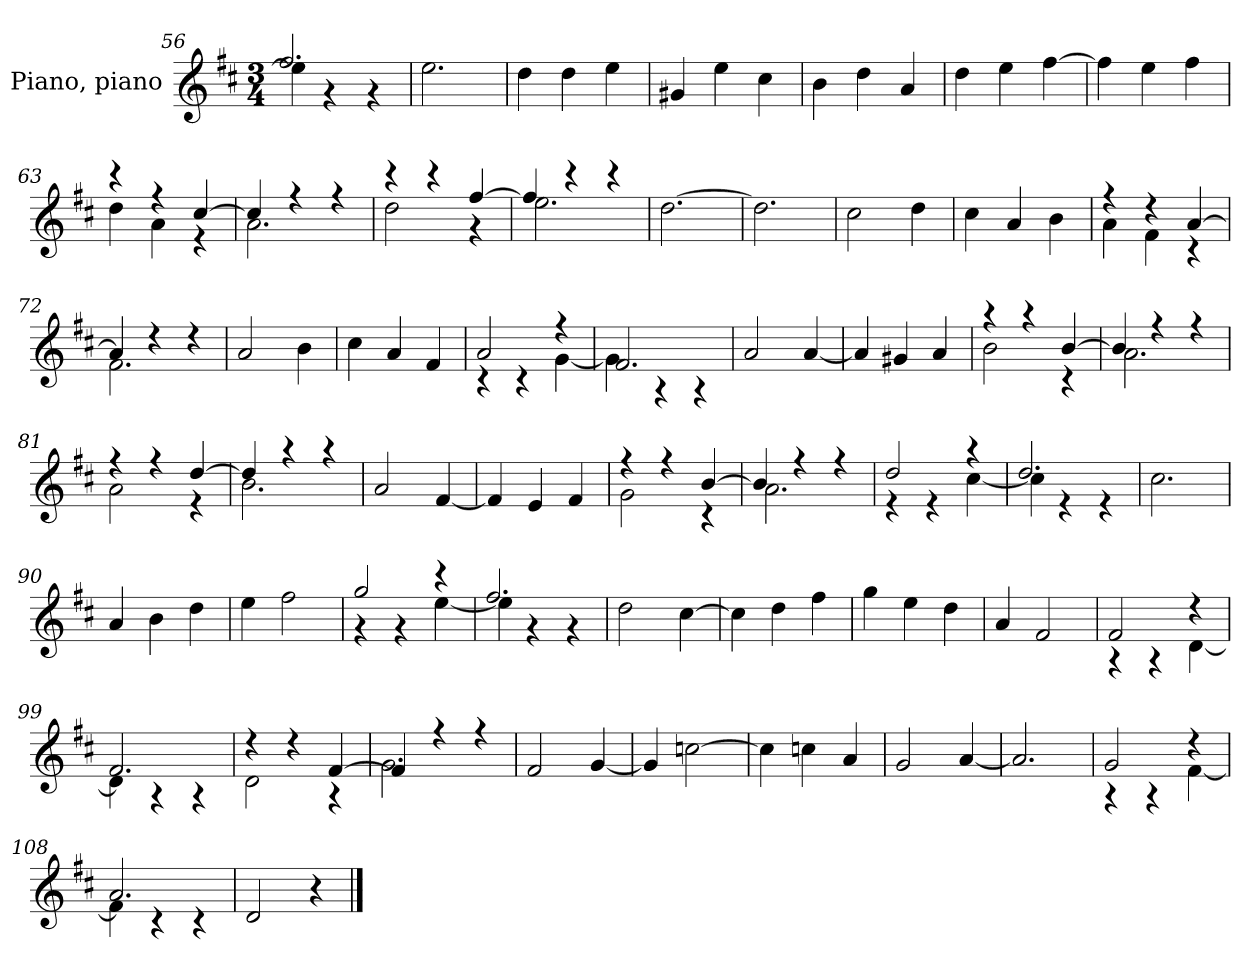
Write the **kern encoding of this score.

**kern
*part1
*staff1
*I"Piano, piano
*clefG2
*k[f#c#]
*M3/4
=56
*^
2.ff#/	4ee\]
.	4r
.	4r
*v	*v
=57
2.ee\
!!LO:LB:g=z
=58
4dd\
4dd\
4ee\
=59
4g#X/
4ee\
4cc#\
=60
4b\
4dd\
4a/
=61
4dd\
4ee\
[4ff#\
=62
4ff#\]
4ee\
4ff#\
=63
*^
4r	4dd\
4r	4a\
[4cc#/	4r
=64	=64
4cc#/]	2.a\
4r	.
4r	.
=65	=65
4r	2dd\
4r	.
[4ff#/	4r
=66	=66
4ff#/]	2.ee\
4r	.
4r	.
*v	*v
=67
[2.dd\
=68
2.dd\]
=69
2cc#\
4dd\
!!LO:LB:g=z
=70
4cc#\
4a/
4b\
=71
*^
4r	4a\
4r	4f#\
[4a/	4r
=72	=72
4a/]	2.f#\
4r	.
4r	.
*v	*v
=73
2a/
4b\
=74
4cc#\
4a/
4f#/
=75
*^
2a/	4r
.	4r
4r	[4g\
=76	=76
2.f#/	4g\]
.	4r
.	4r
*v	*v
=77
2a/
[4a/
=78
4a/]
4g#X/
4a/
=79
*^
4r	2b\
4r	.
[4b/	4r
=80	=80
4b/]	2.a\
4r	.
4r	.
!!LO:LB:g=z	!!
=81	=81
4r	2a\
4r	.
[4dd/	4r
=82	=82
4dd/]	2.b\
4r	.
4r	.
*v	*v
=83
2a/
[4f#/
=84
4f#/]
4e/
4f#/
=85
*^
4r	2g\
4r	.
[4b/	4r
=86	=86
4b/]	2.a\
4r	.
4r	.
=87	=87
2dd/	4r
.	4r
4r	[4cc#\
=88	=88
2.dd/	4cc#\]
.	4r
.	4r
*v	*v
=89
2.cc#\
=90
4a/
4b\
4dd\
=91
4ee\
2ff#\
=92
*^
2gg/	4r
.	4r
4r	[4ee\
!!LO:LB:g=z	!!
=93	=93
2.ff#/	4ee\]
.	4r
.	4r
*v	*v
=94
2dd\
[4cc#\
=95
4cc#\]
4dd\
4ff#\
=96
4gg\
4ee\
4dd\
=97
4a/
2f#/
=98
*^
2f#/	4r
.	4r
4r	[4d\
=99	=99
2.f#/	4d\]
.	4r
.	4r
=100	=100
4r	2d\
4r	.
[4f#/	4r
=101	=101
4f#/]	2.g\
4r	.
4r	.
*v	*v
=102
2f#/
[4g/
=103
4g/]
[2ccn\
!!LO:LB:g=z
=104
4cc\]
4ccn\
4a/
=105
2g/
[4a/
=106
2.a/]
=107
*^
2g/	4r
.	4r
4r	[4f#\
=108	=108
2.a/	4f#\]
.	4r
.	4r
*v	*v
=109
2d/
4r
==
*-
